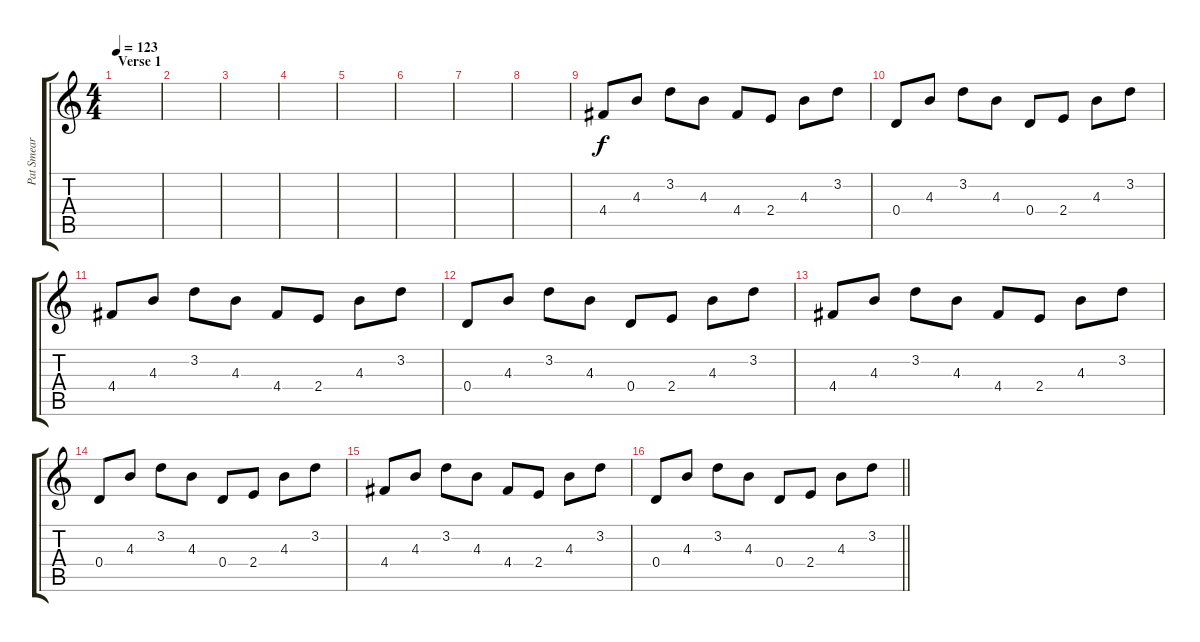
\track ("Pat Smear (Additional guitar)" "Pat Smear ") {instrument electricguitarclean}
\staff {score tabs}
\tuning (E4 B3 G3 D3 A2 E2) {hide}
\ts (4 4)
\section ("" "Verse 1")
\tempo 123
\clef g2
\ks c
|
|
|
|
|
|
|
|
4.4.8{volume 13} 4.3.8 3.2.8 4.3.8 4.4.8 2.4.8 4.3.8 3.2.8 |
0.4.8 4.3.8 3.2.8 4.3.8 0.4.8 2.4.8 4.3.8 3.2.8 |
4.4.8 4.3.8 3.2.8 4.3.8 4.4.8 2.4.8 4.3.8 3.2.8 |
0.4.8 4.3.8 3.2.8 4.3.8 0.4.8 2.4.8 4.3.8 3.2.8 |
4.4.8 4.3.8 3.2.8 4.3.8 4.4.8 2.4.8 4.3.8 3.2.8 |
0.4.8 4.3.8 3.2.8 4.3.8 0.4.8 2.4.8 4.3.8 3.2.8 |
4.4.8 4.3.8 3.2.8 4.3.8 4.4.8 2.4.8 4.3.8 3.2.8 |
\barLineRight lightlight
0.4.8 4.3.8 3.2.8 4.3.8 0.4.8 2.4.8 4.3.8 3.2.8
